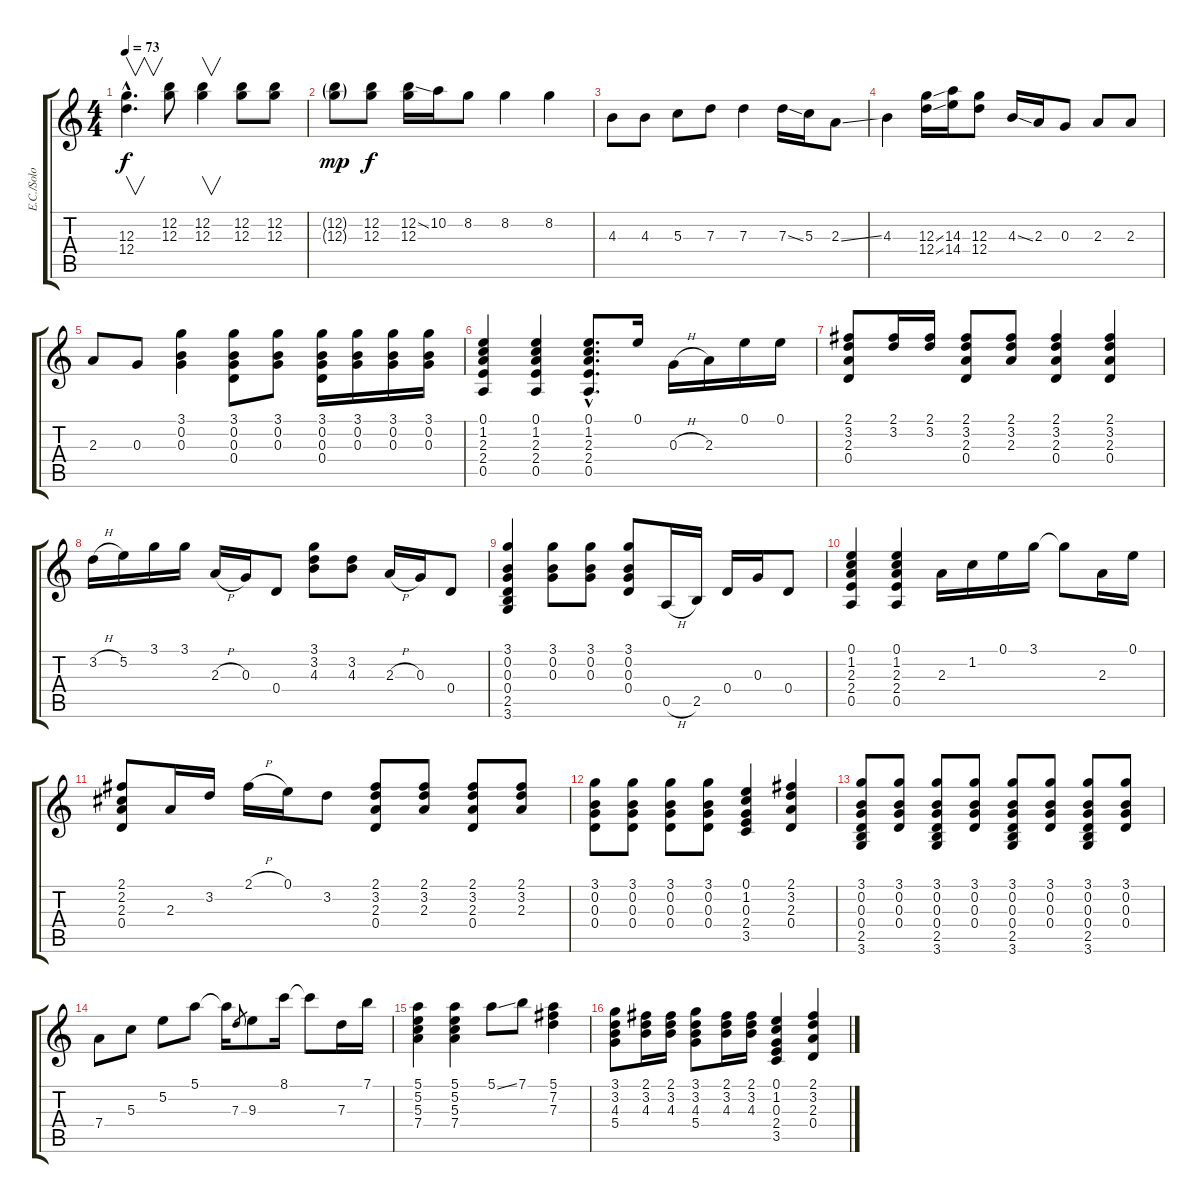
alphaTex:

\track ("E.C./Solo" "E.C./Solo") {instrument electricguitarclean}
\staff {score tabs}
\tuning (E4 B3 G3 D3 A2 E2) {hide}
\ts (4 4)
\tempo 73
\clef g2
\ks c
(12.3{hac} 12.4{hac}).4{v d dy f} (12.2 12.3).8 (12.2 12.3).4{v} (12.2 12.3).8 (12.2 12.3).8 |
(12.2{g} 12.3{g}).8{dy mp} (12.2 12.3).8{dy f} (12.2{ss} 12.3).16 10.2.16 8.2.8 8.2.4 8.2.4 |
4.3.8 4.3.8 5.3.8 7.3.8 7.3.4 7.3{ss}.16 5.3.16 2.3{ss}.8 |
4.3.4 (12.3{ss} 12.4{ss}).16 (14.3 14.4).16 (12.3 12.4).8 4.3{ss}.16 2.3.16 0.3.8 2.3.8 2.3.8 |
2.3.8 0.3.8 (3.1 0.2 0.3).4 (3.1 0.2 0.3 0.4).8 (3.1 0.2 0.3).8 (3.1 0.2 0.3 0.4).16 (3.1 0.2 0.3).16 (3.1 0.2 0.3).16 (3.1 0.2 0.3).16 |
(0.1 1.2 2.3 2.4 0.5).4 (0.1 1.2 2.3 2.4 0.5).4 (0.1{hac} 1.2{hac} 2.3{hac} 2.4{hac} 0.5{hac}).8{d} 0.1.16 0.3{h}.16 2.3.16 0.1.16 0.1.16 |
(2.1 3.2 2.3 0.4).8 (2.1 3.2).16 (2.1 3.2).16 (2.1 3.2 2.3 0.4).8 (2.1 3.2 2.3).8 (2.1 3.2 2.3 0.4).4 (2.1 3.2 2.3 0.4).4 |
3.2{h}.16 5.2.16 3.1.16 3.1.16 2.3{h}.16 0.3.16 0.4.8 (3.1 3.2 4.3).8 (3.2 4.3).8 2.3{h}.16 0.3.16 0.4.8 |
(3.1 0.2 0.3 0.4 2.5 3.6).4 (3.1 0.2 0.3).8 (3.1 0.2 0.3).8 (3.1 0.2 0.3 0.4).8 0.5{h}.16 2.5.16 0.4.16 0.3.16 0.4.8 |
(0.1 1.2 2.3 2.4 0.5).4 (0.1 1.2 2.3 2.4 0.5).4 2.3.16 1.2.16 0.1.16 3.1.16 3.1{t}.8 2.3.16 0.1.16 |
(2.1 2.2 2.3 0.4).8 2.3.16 3.2.16 2.1{h}.16 0.1.16 3.2.8 (2.1 3.2 2.3 0.4).8 (2.1 3.2 2.3).8 (2.1 3.2 2.3 0.4).8 (2.1 3.2 2.3).8 |
(3.1 0.2 0.3 0.4).8 (3.1 0.2 0.3 0.4).8 (3.1 0.2 0.3 0.4).8 (3.1 0.2 0.3 0.4).8 (0.1 1.2 0.3 2.4 3.5).4 (2.1 3.2 2.3 0.4).4 |
(3.1 0.2 0.3 0.4 2.5 3.6).8 (3.1 0.2 0.3 0.4).8 (3.1 0.2 0.3 0.4 2.5 3.6).8 (3.1 0.2 0.3 0.4).8 (3.1 0.2 0.3 0.4 2.5 3.6).8 (3.1 0.2 0.3 0.4).8 (3.1 0.2 0.3 0.4 2.5 3.6).8 (3.1 0.2 0.3 0.4).8 |
7.4.8 5.3.8 5.2.8 5.1.8 5.1{t}.16 7.3.8{gr} 9.3.8 8.1.16 8.1{t}.8 7.3.16 7.1.16 |
(5.1 5.2 5.3 7.4).4 (5.1 5.2 5.3 7.4).4 5.1{ss}.8 7.1.8 (5.1 7.2 7.3).4 |
(3.1 3.2 4.3 5.4).8 (2.1 3.2 4.3).16 (2.1 3.2 4.3).16 (3.1 3.2 4.3 5.4).8 (2.1 3.2 4.3).16 (2.1 3.2 4.3).16 (0.1 1.2 0.3 2.4 3.5).4 (2.1 3.2 2.3 0.4).4
